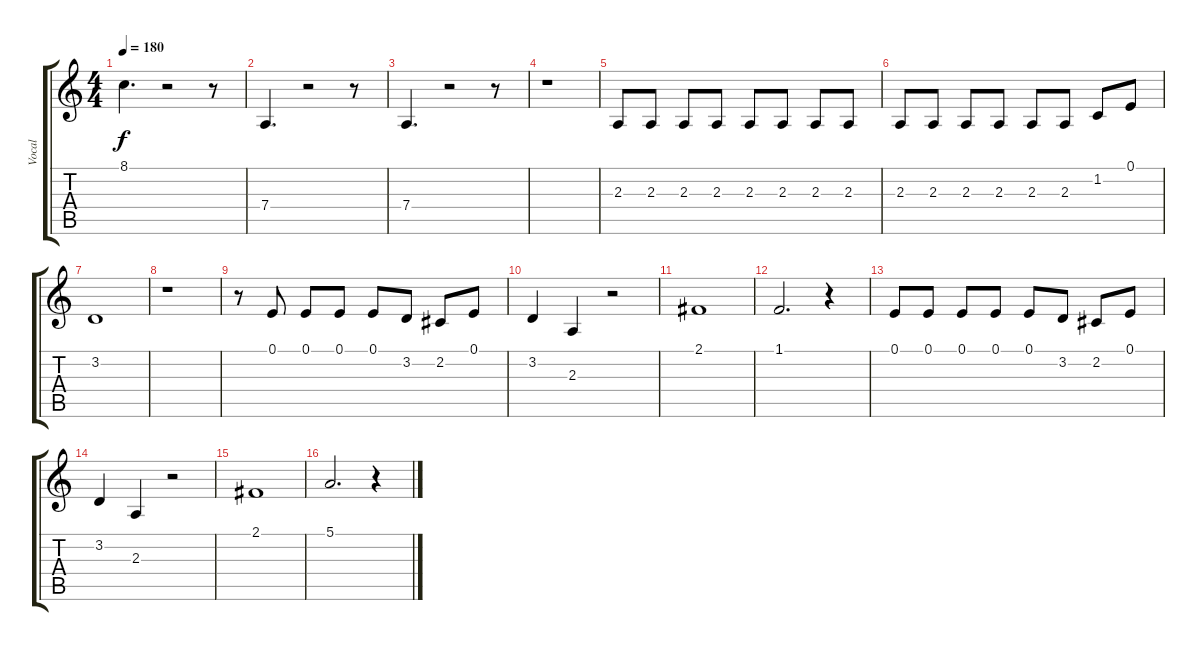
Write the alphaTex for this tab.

\track ("Vocal" "Vocal") {instrument oboe}
\staff {score tabs}
\tuning (E4 B3 G3 D3 A2 E2) {hide}
\ts (4 4)
\tempo 180
\clef g2
\ks c
8.1.4{d dy f} r.2 r.8 |
7.4.4{d} r.2 r.8 |
7.4.4{d} r.2 r.8 |
r.1 |
2.3.8 2.3.8 2.3.8 2.3.8 2.3.8 2.3.8 2.3.8 2.3.8 |
2.3.8 2.3.8 2.3.8 2.3.8 2.3.8 2.3.8 1.2.8 0.1.8 |
3.2.1 |
r.1 |
r.8 0.1.8 0.1.8 0.1.8 0.1.8 3.2.8 2.2.8 0.1.8 |
3.2.4 2.3.4 r.2 |
2.1.1 |
1.1.2{d} r.4 |
0.1.8 0.1.8 0.1.8 0.1.8 0.1.8 3.2.8 2.2.8 0.1.8 |
3.2.4 2.3.4 r.2 |
2.1.1 |
5.1.2{d} r.4
